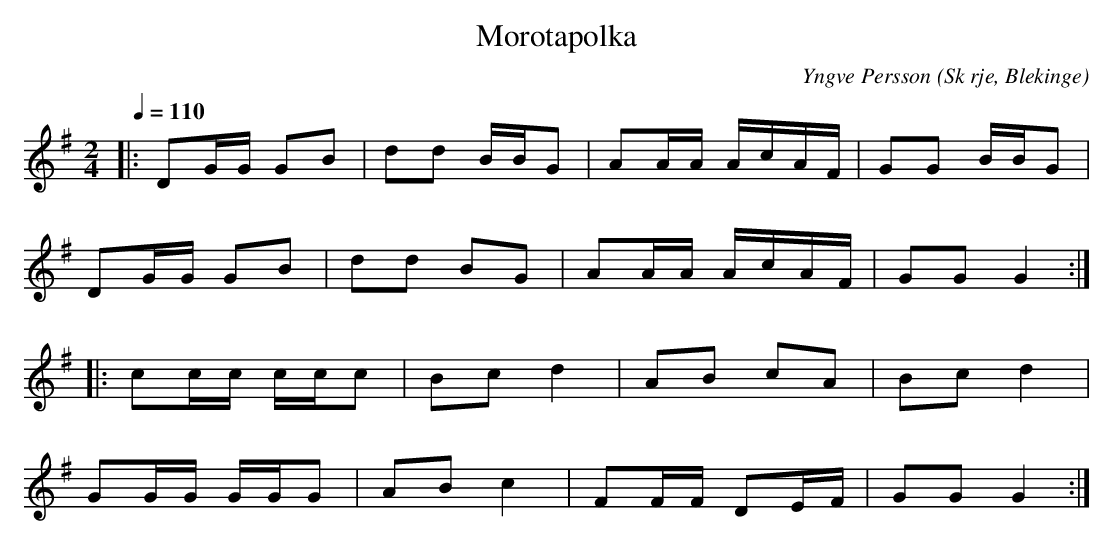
X:1
T:Morotapolka
C:Yngve Persson
M:2/4
L:1/16
O:Sk rje, Blekinge
Q:1/4=110
K:G
|: D2GG G2B2 | d2d2 BBG2 | A2AA AcAF | G2G2 BBG2  |
   D2GG G2B2 | d2d2 B2G2 | A2AA AcAF | G2G2 G4   :|
|: c2cc ccc2 | B2c2 d4   | A2B2 c2A2 | B2c2 d4    |
   G2GG GGG2 | A2B2 c4   | F2FF D2EF | G2G2 G4   :|
